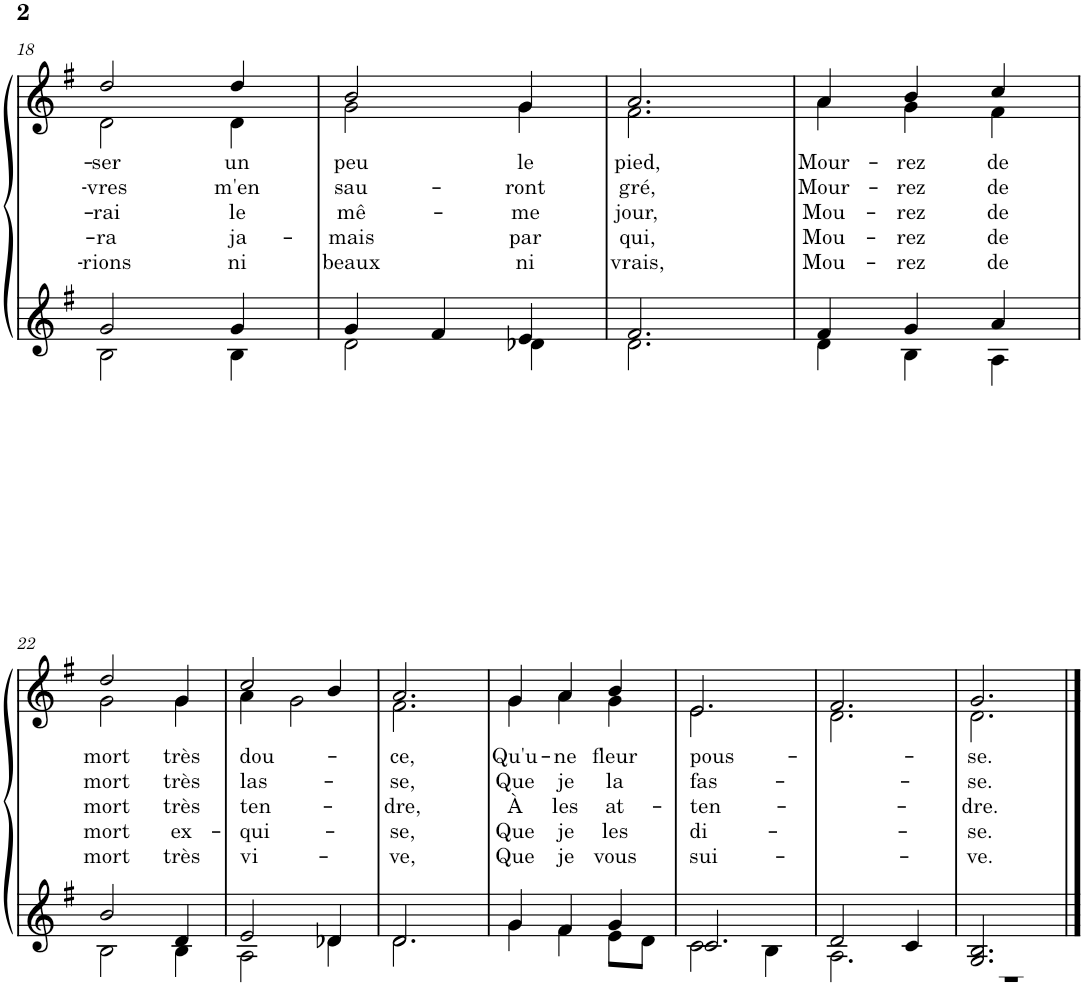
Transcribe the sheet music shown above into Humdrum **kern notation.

**kern	**kern	**text	**text	**text	**text	**text
*part1	*part1	*part1	*part1	*part1	*part1	*part1
*staff2	*staff1	*staff1	*staff1	*staff1	*staff1	*staff1
*I"Piano	*	*	*	*	*	*
*I'Pno.	*	*	*	*	*	*
!!LO:PB:g=z
*clefG2	*clefG2	*	*	*	*	*
*k[f#]	*k[f#]	*	*	*	*	*
*M3/4	*M3/4	*	*	*	*	*
=18	=18	=18	=18	=18	=18	=18
*^	*	*	*	*	*	*
!	!	!	!	!LO:LY:b	!LO:LY:b	!LO:LY:b	!LO:LY:b
*	*	*^	*	*	*	*	*
!	!	!	!	!LO:LY:b	!	!	!	!
2g/	2B\	2dd/	2d\	-ser	-vres	-rai	-ra	-rions
!	!	!	!	!	!LO:LY:b	!LO:LY:b	!LO:LY:b	!LO:LY:b
!	!	!	!	!LO:LY:b	!	!	!	!
4g/	4B\	4dd/	4d\	un	m'en	le	ja-	ni
=19	=19	=19	=19	=19	=19	=19	=19	=19
!	!	!	!	!	!LO:LY:b	!LO:LY:b	!LO:LY:b	!LO:LY:b
!	!	!	!	!LO:LY:b	!	!	!	!
4g/	2d\	2b/	2g\	peu	sau-	mê-	-mais	beaux
4f#/	.	.	.	.	.	.	.	.
!	!	!	!	!	!LO:LY:b	!LO:LY:b	!LO:LY:b	!LO:LY:b
!	!	!	!	!LO:LY:b	!	!	!	!
4e/	4d-X\	4g/	4g\	le	-ront	-me	par	ni
=20	=20	=20	=20	=20	=20	=20	=20	=20
!	!	!	!	!	!LO:LY:b	!LO:LY:b	!LO:LY:b	!LO:LY:b
!	!	!	!	!LO:LY:b	!	!	!	!
2.f#/	2.d\	2.a/	2.f#\	pied,	gré,	jour,	qui,	vrais,
=21	=21	=21	=21	=21	=21	=21	=21	=21
!	!	!	!	!	!LO:LY:b	!LO:LY:b	!LO:LY:b	!LO:LY:b
!	!	!	!	!LO:LY:b	!	!	!	!
4f#/	4d\	4a/	4a\	Mour-	Mour-	Mou-	Mou-	Mou-
!	!	!	!	!	!LO:LY:b	!LO:LY:b	!LO:LY:b	!LO:LY:b
!	!	!	!	!LO:LY:b	!	!	!	!
4g/	4B\	4b/	4g\	-rez	-rez	-rez	-rez	-rez
!	!	!	!	!	!LO:LY:b	!LO:LY:b	!LO:LY:b	!LO:LY:b
!	!	!	!	!LO:LY:b	!	!	!	!
4a/	4A\	4cc/	4f#\	de	de	de	de	de
!!LO:LB:g=z	!!
=22	=22	=22	=22	=22	=22	=22	=22	=22
!	!	!	!	!	!LO:LY:b	!LO:LY:b	!LO:LY:b	!LO:LY:b
!	!	!	!	!LO:LY:b	!	!	!	!
2b/	2B\	2dd/	2g\	mort	mort	mort	mort	mort
!	!	!	!	!	!LO:LY:b	!LO:LY:b	!LO:LY:b	!LO:LY:b
!	!	!	!	!LO:LY:b	!	!	!	!
4d/	4B\	4g/	4g\	très	très	très	ex-	très
=23	=23	=23	=23	=23	=23	=23	=23	=23
!	!	!	!	!	!	!LO:LY:b	!LO:LY:b	!LO:LY:b
!	!	!	!	!LO:LY:b	!LO:LY:b	!	!	!
2e/	2A\	2cc/	4a\	dou-	las-	ten-	-qui-	vi-
.	.	.	2g\	.	.	.	.	.
4d-X/	4d-\	4b/	.	.	.	.	.	.
=24	=24	=24	=24	=24	=24	=24	=24	=24
!	!	!	!	!	!	!LO:LY:b	!LO:LY:b	!LO:LY:b
!	!	!	!	!LO:LY:b	!LO:LY:b	!	!	!
2.d/	2.d\	2.a/	2.f#\	-ce,	-se,	-dre,	-se,	-ve,
=25	=25	=25	=25	=25	=25	=25	=25	=25
!	!	!	!	!	!	!LO:LY:b	!LO:LY:b	!LO:LY:b
!	!	!	!	!LO:LY:b	!LO:LY:b	!	!	!
4g/	4g\	4g/	4g\	Qu'u-	Que	À	Que	Que
!	!	!	!	!	!	!LO:LY:b	!LO:LY:b	!LO:LY:b
!	!	!	!	!LO:LY:b	!LO:LY:b	!	!	!
4f#/	4f#\	4a/	4a\	-ne	je	les	je	je
!	!	!	!	!	!	!LO:LY:b	!LO:LY:b	!LO:LY:b
!	!	!	!	!LO:LY:b	!LO:LY:b	!	!	!
4g/	8e\L	4b/	4g\	fleur	la	at-	les	vous
.	8d\J	.	.	.	.	.	.	.
=26	=26	=26	=26	=26	=26	=26	=26	=26
!	!	!	!	!	!	!LO:LY:b	!LO:LY:b	!LO:LY:b
!	!	!	!	!LO:LY:b	!LO:LY:b	!	!	!
2.c/	2c\	2.e/	2.e\	pous-	fas-	-ten-	di-	sui-
.	4B\	.	.	.	.	.	.	.
=27	=27	=27	=27	=27	=27	=27	=27	=27
2d/	2.A\	2.f#/	2.d\	.	.	.	.	.
4c/	.	.	.	.	.	.	.	.
=28	=28	=28	=28	=28	=28	=28	=28	=28
!	!	!	!	!	!	!LO:LY:b	!LO:LY:b	!LO:LY:b
!	!	!	!	!LO:LY:b	!LO:LY:b	!	!	!
2.G/ 2.B/	2.r	2.g/	2.d\	-se.	-se.	-dre.	-se.	-ve.
*v	*v	*	*	*	*	*	*	*
*	*v	*v	*	*	*	*	*
==	==	==	==	==	==	==
*-	*-	*-	*-	*-	*-	*-
